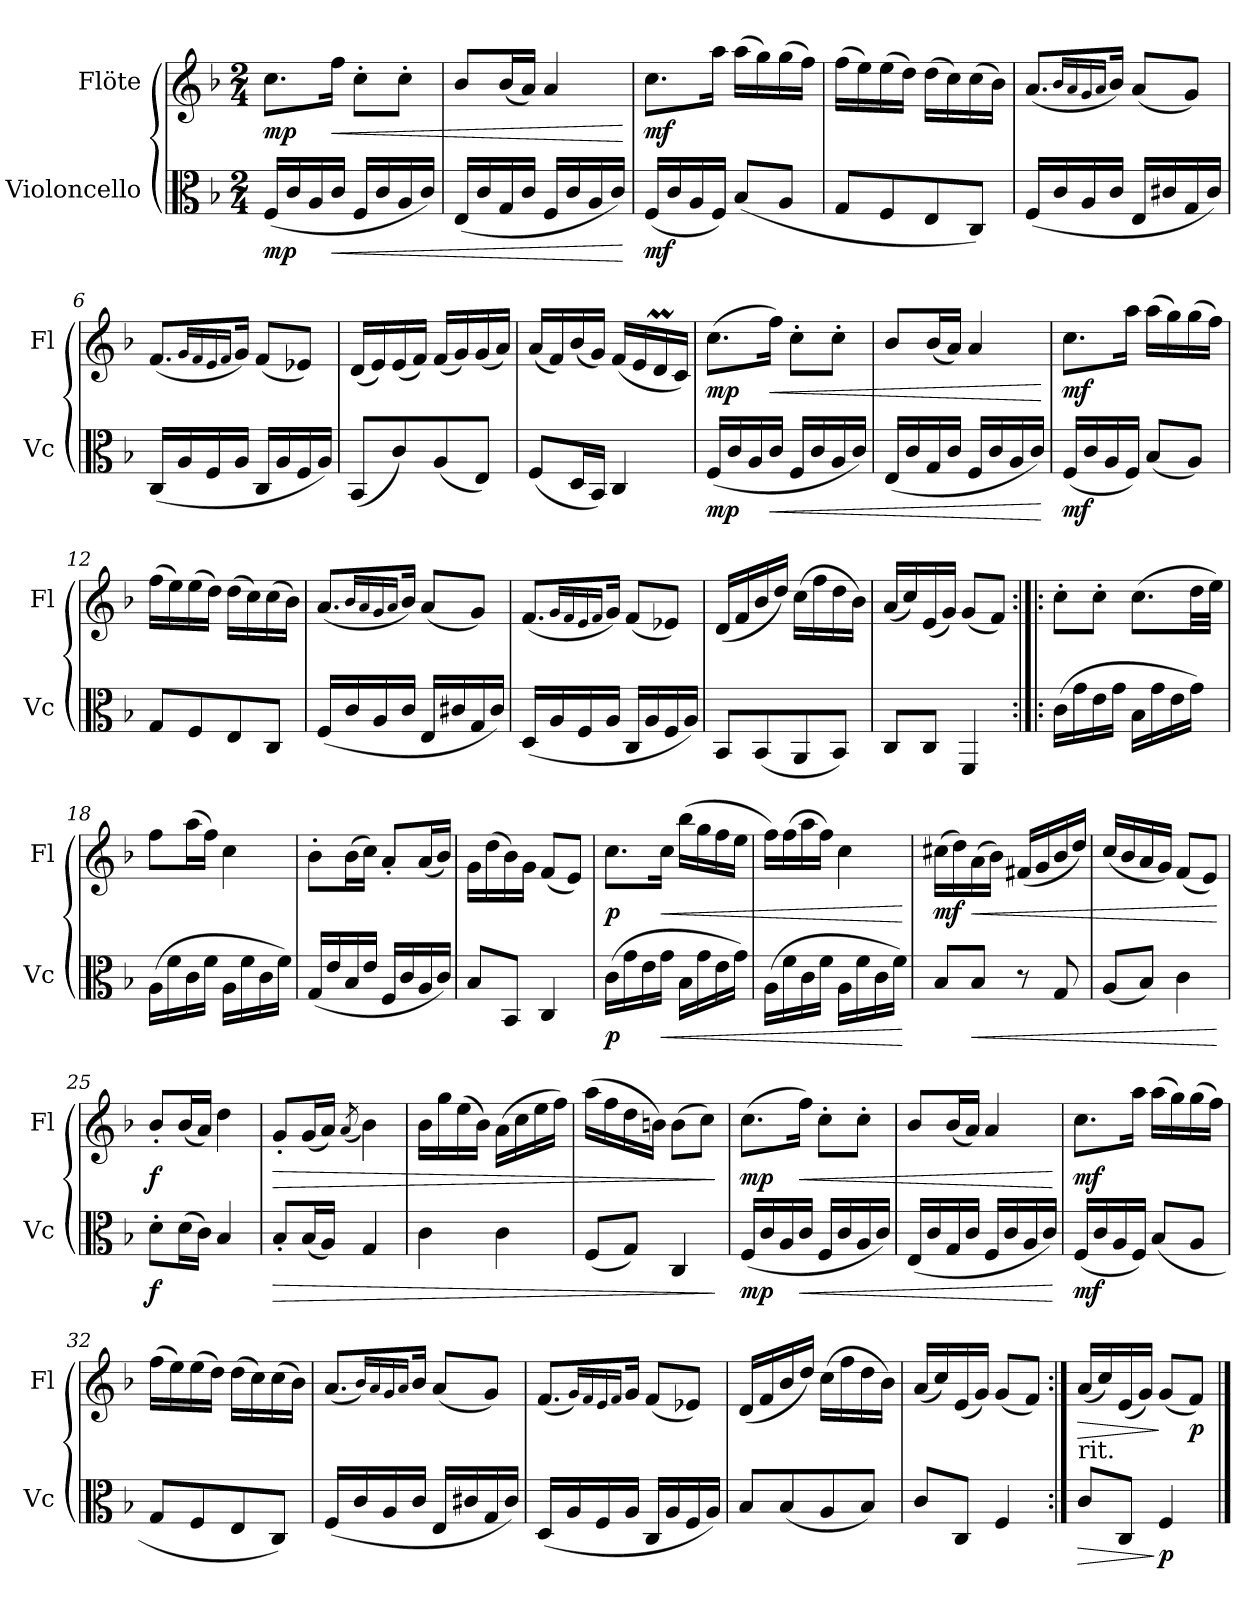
**kern	**dynam	**kern	**dynam
*part2	*part2	*part1	*part1
*staff2	*staff2	*staff1	*staff1
*I"Violoncello	*	*I"Flöte	*
*I'Vc	*	*I'Fl	*
*clefC3	*	*clefG2	*
*k[b-]	*	*k[b-]	*
*M2/4	*	*M2/4	*
*MM60	*	*MM60	*
=1	=1	=1	=1
!	!LO:DY:b	!	!LO:DY:b
(<16F/LL	mp	8.cc\L	mp
16c/	.	.	.
16A/	.	.	.
!	!LO:HP:b	!	!LO:HP:b
16c/JJ	<	16ff\Jk	<
16F/LL	.	8cc'\L	.
16c/	.	.	.
16A/	.	8cc'\J	.
16c/JJ)	.	.	.
=2	=2	=2	=2
(<16E/LL	.	8b-/L	.
16c/	.	.	.
16G/	.	(<16b-/L	.
16c/JJ	.	16a/JJ)	.
16F/LL	.	4a/	.
16c/	.	.	.
16A/	.	.	.
16c/JJ)	.	.	.
.	[	.	[
=3	=3	=3	=3
!	!LO:DY:b	!	!LO:DY:b
(<16F/LL	mf	8.cc\L	mf
16c/	.	.	.
16A/	.	.	.
16F/JJ)	.	16aa\Jk	.
(>8B-/L	.	(>16aa\LL	.
.	.	16gg\)	.
8A/J	.	(>16gg\	.
.	.	16ff\JJ)	.
=4	=4	=4	=4
8G/L	.	(>16ff\LL	.
.	.	16ee\)	.
8F/	.	(>16ee\	.
.	.	16dd\JJ)	.
8E/	.	(>16dd\LL	.
.	.	16cc\)	.
8C/J)	.	(>16cc\	.
.	.	16b-\JJ)	.
!!LO:LB:g=z
=5	=5	=5	=5
(<16F/LL	.	(<8.a/L	.
16c/	.	.	.
16A/	.	.	.
.	.	16qb-/LL	.
.	.	16qa/	.
.	.	16qg/	.
.	.	16qa/JJ	.
16c/JJ	.	16b-/Jk)	.
16E/LL	.	(<8a/L	.
16c#X/	.	.	.
16G/	.	8g/J)	.
16c#/JJ)	.	.	.
=6	=6	=6	=6
(<16C/LL	.	(<8.f/L	.
16A/	.	.	.
16F/	.	.	.
.	.	16qg/LL	.
.	.	16qf/	.
.	.	16qe/	.
.	.	16qf/JJ	.
16A/JJ	.	16g/Jk)	.
16C/LL	.	(<8f/L	.
16A/	.	.	.
16F/	.	8e-X/J)	.
16A/JJ)	.	.	.
=7	=7	=7	=7
(<8BB-/L	.	(<16d/LL	.
.	.	16e/)	.
8c/)	.	(<16e/	.
.	.	16f/JJ)	.
(<8A/	.	(<16f/LL	.
.	.	16g/)	.
8E/J)	.	(<16g/	.
.	.	16a/JJ)	.
=8	=8	=8	=8
(<8F/L	.	(<16a/LL	.
.	.	16f/)	.
16D/L	.	(<16b-/	.
16BB-/JJ)	.	16g/JJ)	.
4C/	.	(<16f/LL	.
.	.	16e/	.
.	.	16dM/	.
.	.	16c/JJ)	.
=9	=9	=9	=9
!	!LO:DY:b	!	!LO:DY:b
(<16F/LL	mp	(>8.cc\L	mp
16c/	.	.	.
16A/	.	.	.
!	!LO:HP:b	!	!LO:HP:b
16c/JJ	<	16ff\Jk)	<
16F/LL	.	8cc'\L	.
16c/	.	.	.
16A/	.	8cc'\J	.
16c/JJ)	.	.	.
!!LO:LB:g=z
=10	=10	=10	=10
(<16E/LL	.	8b-/L	.
16c/	.	.	.
16G/	.	(<16b-/L	.
16c/JJ	.	16a/JJ)	.
16F/LL	.	4a/	.
16c/	.	.	.
16A/	.	.	.
16c/JJ)	.	.	.
.	[	.	[
=11	=11	=11	=11
!	!LO:DY:b	!	!LO:DY:b
(<16F/LL	mf	8.cc\L	mf
16c/	.	.	.
16A/	.	.	.
16F/JJ)	.	16aa\Jk	.
(<8B-/L	.	(>16aa\LL	.
.	.	16gg\)	.
8A/J)	.	(>16gg\	.
.	.	16ff\JJ)	.
=12	=12	=12	=12
8G/L	.	(>16ff\LL	.
.	.	16ee\)	.
8F/	.	(>16ee\	.
.	.	16dd\JJ)	.
8E/	.	(>16dd\LL	.
.	.	16cc\)	.
8C/J	.	(>16cc\	.
.	.	16b-\JJ)	.
=13	=13	=13	=13
(<16F/LL	.	(<8.a/L	.
16c/	.	.	.
16A/	.	.	.
.	.	16qb-/LL	.
.	.	16qa/	.
.	.	16qg/	.
.	.	16qa/JJ	.
16c/JJ	.	16b-/Jk)	.
16E/LL	.	(<8a/L	.
16c#X/	.	.	.
16G/	.	8g/J)	.
16c#/JJ)	.	.	.
!!LO:LB:g=z
=14	=14	=14	=14
(<16D/LL	.	(<8.f/L	.
16A/	.	.	.
16F/	.	.	.
.	.	16qg/LL	.
.	.	16qf/	.
.	.	16qe/	.
.	.	16qf/JJ	.
16A/JJ	.	16g/Jk)	.
16C/LL	.	(<8f/L	.
16A/	.	.	.
16F/	.	8e-X/J)	.
16A/JJ)	.	.	.
=15	=15	=15	=15
8BB-/L	.	(<16d/LL	.
.	.	16f/	.
(<8BB-/	.	16b-/	.
.	.	16dd/JJ)	.
8AA/	.	(>16cc\LL	.
.	.	16ff\	.
8BB-/J)	.	16dd\	.
.	.	16b-\JJ)	.
=16	=16	=16	=16
8C/L	.	(<16a/LL	.
.	.	16cc/)	.
8C/J	.	(<16e/	.
.	.	16g/JJ)	.
4FF/	.	(<8g/L	.
.	.	8f/J)	.
=17:|!|:	=17:|!|:	=17:|!|:	=17:|!|:
(>16c\LL	.	8cc'\L	.
16g\	.	.	.
16e\	.	8cc'\J	.
16g\JJ	.	.	.
16B-\LL	.	(>8.cc\L	.
16g\	.	.	.
16e\	.	.	.
16g\JJ)	.	32dd\LL	.
.	.	32ee\JJJ)	.
!!LO:LB:g=z
=18	=18	=18	=18
(>16A\LL	.	8ff\L	.
16f\	.	.	.
16c\	.	(>16aa\L	.
16f\JJ	.	16ff\JJ)	.
16A\LL	.	4cc\	.
16f\	.	.	.
16c\	.	.	.
16f\JJ)	.	.	.
=19	=19	=19	=19
(<16G/LL	.	8b-'\L	.
16e/	.	.	.
16B-/	.	(>16b-\L	.
16e/JJ	.	16cc\JJ)	.
16F/LL	.	8a'/L	.
16c/	.	.	.
16A/	.	(<16a/L	.
16c/JJ)	.	16b-/JJ)	.
=20	=20	=20	=20
8B-/L	.	16g\LL	.
.	.	(>16dd\	.
8BB-/J	.	16b-\)	.
.	.	16g\JJ	.
4C/	.	(<8f/L	.
.	.	8e/J)	.
=21	=21	=21	=21
!	!LO:DY:b	!	!LO:DY:b
(>16c\LL	p	8.cc\L	p
16g\	.	.	.
16e\	.	.	.
!	!LO:HP:b	!	!LO:HP:b
16g\JJ	<	16cc\Jk	<
16B-\LL	.	(>16bb-\LL	.
16g\	.	16gg\	.
16e\	.	16ff\	.
16g\JJ)	.	16ee\JJ	.
=22	=22	=22	=22
(>16A\LL	.	16ff\LL)	.
16f\	.	(>16ff\	.
16c\	.	16aa\	.
16f\JJ	.	16ff\JJ)	.
16A\LL	.	4cc\	.
16f\	.	.	.
16c\	.	.	.
16f\JJ)	.	.	.
.	[	.	[
!!LO:LB:g=z
=23	=23	=23	=23
!	!	!	!LO:DY:b
8B-/L	.	(>16cc#X\LL	mf
.	.	16dd\)	.
!	!LO:HP:b	!	!LO:HP:b
8B-/J	<	(>16a\	<
.	.	16b-\JJ)	.
8r	.	(<16f#X/LL	.
.	.	16g/	.
8G/	.	16b-/	.
.	.	16dd/JJ)	.
=24	=24	=24	=24
(<8A/L	.	(<16cc/LL	.
.	.	16b-/	.
8B-/J)	.	16a/	.
.	.	16g/JJ)	.
4c\	.	(<8f/L	.
.	.	8e/J)	.
.	[	.	[
=25	=25	=25	=25
!	!LO:DY:b	!	!LO:DY:b
8d'\L	f	8b-'/L	f
(>16d\L	.	(<16b-/L	.
16c\JJ)	.	16a/JJ)	.
4B-/	.	4dd\	.
=26	=26	=26	=26
!	!LO:HP:b	!	!LO:HP:b
8B-'/L	>	8g'/L	>
(<16B-/L	.	(<16g/L	.
16A/JJ)	.	16a/JJ)	.
.	.	(<8qa/	.
4G/	.	4b-\)	.
=27	=27	=27	=27
4c\	.	16b-\LL	.
.	.	16gg\	.
.	.	(>16ee\	.
.	.	16b-\JJ)	.
4c\	.	(>16a\LL	.
.	.	16cc\	.
.	.	16ee\	.
.	.	16ff\JJ)	.
!!LO:PB:g=z
=28	=28	=28	=28
(<8F/L	.	(>16aa\LL	.
.	.	16ff\	.
8G/J)	.	16dd\	.
.	.	16bn\JJ)	.
4C/	.	(>8b\L	.
.	.	8cc\J)	.
.	]	.	]
=29	=29	=29	=29
!	!LO:DY:b	!	!LO:DY:b
(<16F/LL	mp	(>8.cc\L	mp
16c/	.	.	.
16A/	.	.	.
!	!LO:HP:b	!	!LO:HP:b
16c/JJ	<	16ff\Jk)	<
16F/LL	.	8cc'\L	.
16c/	.	.	.
16A/	.	8cc'\J	.
16c/JJ)	.	.	.
=30	=30	=30	=30
(<16E/LL	.	8b-/L	.
16c/	.	.	.
16G/	.	(<16b-/L	.
16c/JJ	.	16a/JJ)	.
16F/LL	.	4a/	.
16c/	.	.	.
16A/	.	.	.
16c/JJ)	.	.	.
.	[	.	[
=31	=31	=31	=31
!	!LO:DY:b	!	!LO:DY:b
(<16F/LL	mf	8.cc\L	mf
16c/	.	.	.
16A/	.	.	.
16F/JJ)	.	16aa\Jk	.
(>8B-/L	.	(>16aa\LL	.
.	.	16gg\)	.
8A/J	.	(>16gg\	.
.	.	16ff\JJ)	.
=32	=32	=32	=32
8G/L	.	(>16ff\LL	.
.	.	16ee\)	.
8F/	.	(>16ee\	.
.	.	16dd\JJ)	.
8E/	.	(>16dd\LL	.
.	.	16cc\)	.
8C/J)	.	(>16cc\	.
.	.	16b-\JJ)	.
!!LO:LB:g=z
=33	=33	=33	=33
(<16F/LL	.	(<8.a/L	.
16c/	.	.	.
16A/	.	.	.
.	.	16qb-/LL)	.
.	.	16qa/	.
.	.	16qg/	.
.	.	16qa/JJ	.
16c/JJ	.	16b-/Jk	.
16E/LL	.	(<8a/L	.
16c#X/	.	.	.
16G/	.	8g/J)	.
16c#/JJ)	.	.	.
=34	=34	=34	=34
(<16D/LL	.	(<8.f/L	.
16A/	.	.	.
16F/	.	.	.
.	.	16qg/LL)	.
.	.	16qf/	.
.	.	16qe/	.
.	.	16qf/JJ	.
16A/JJ	.	16g/Jk	.
16C/LL	.	(<8f/L	.
16A/	.	.	.
16F/	.	8e-X/J)	.
16A/JJ)	.	.	.
=35	=35	=35	=35
8B-/L	.	(<16d/LL	.
.	.	16f/	.
(<8B-/	.	16b-/	.
.	.	16dd/JJ)	.
8A/	.	(>16cc\LL	.
.	.	16ff\	.
8B-/J)	.	16dd\	.
.	.	16b-\JJ)	.
=36	=36	=36	=36
8c/L	.	(<16a/LL	.
.	.	16cc/)	.
8C/J	.	(<16e/	.
.	.	16g/JJ)	.
4F/	.	(<8g/L	.
.	.	8f/J)	.
=37:|!	=37:|!	=37:|!	=37:|!
*	*	*MM50	*
!	!	!LO:TX:b:t=rit.	!
!	!LO:HP:b	!	!LO:HP:b
8c/L	>	(<16a/LL	>
.	.	16cc/)	.
*	*	*MM40	*
8C/J	.	(<16e/	.
.	.	16g/JJ)	.
*	*	*MM30	*
!	!LO:DY:n=1:b	!	!
4F/	] p	(<8g/L	]
!	!	!	!LO:DY:b
.	.	8f/J)	p
==	==	==	==
*-	*-	*-	*-
